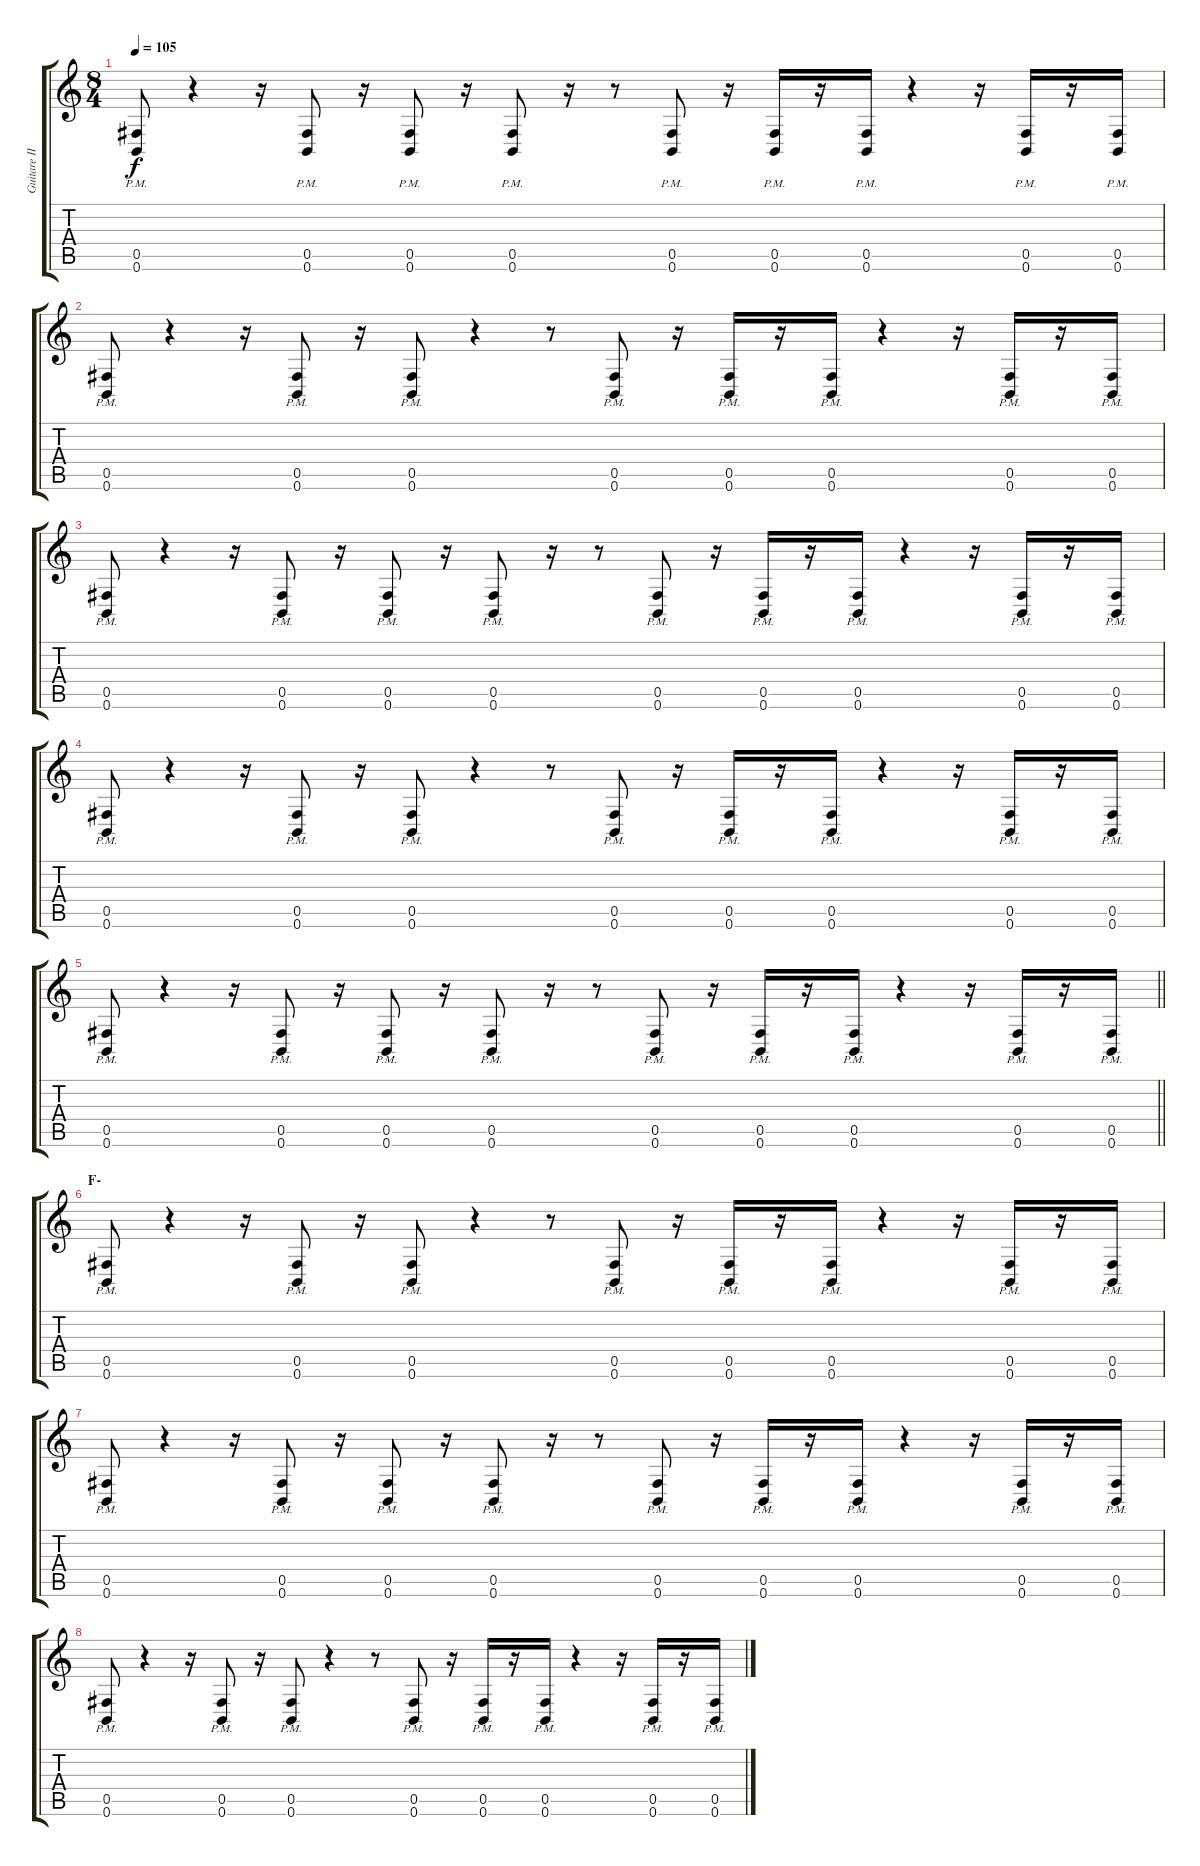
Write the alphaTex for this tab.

\track ("Guitare II" "Guitare II") {instrument distortionguitar}
\staff {score tabs}
\tuning (Db4 Ab3 E3 B2 Gb2 B1) {hide}
\ts (8 4)
\tempo 105
\clef g2
\ks c
(0.5{pm} 0.6{pm}).8{dy f} r.4 r.16 (0.5{pm} 0.6{pm}).8 r.16 (0.5{pm} 0.6{pm}).8 r.16 (0.5{pm} 0.6{pm}).8 r.16 r.8 (0.5{pm} 0.6{pm}).8 r.16 (0.5{pm} 0.6{pm}).16 r.16 (0.5{pm} 0.6{pm}).16 r.4 r.16 (0.5{pm} 0.6{pm}).16 r.16 (0.5{pm} 0.6{pm}).16 |
(0.5{pm} 0.6{pm}).8 r.4 r.16 (0.5{pm} 0.6{pm}).8 r.16 (0.5{pm} 0.6{pm}).8 r.4 r.8 (0.5{pm} 0.6{pm}).8 r.16 (0.5{pm} 0.6{pm}).16 r.16 (0.5{pm} 0.6{pm}).16 r.4 r.16 (0.5{pm} 0.6{pm}).16 r.16 (0.5{pm} 0.6{pm}).16 |
(0.5{pm} 0.6{pm}).8 r.4 r.16 (0.5{pm} 0.6{pm}).8 r.16 (0.5{pm} 0.6{pm}).8 r.16 (0.5{pm} 0.6{pm}).8 r.16 r.8 (0.5{pm} 0.6{pm}).8 r.16 (0.5{pm} 0.6{pm}).16 r.16 (0.5{pm} 0.6{pm}).16 r.4 r.16 (0.5{pm} 0.6{pm}).16 r.16 (0.5{pm} 0.6{pm}).16 |
(0.5{pm} 0.6{pm}).8 r.4 r.16 (0.5{pm} 0.6{pm}).8 r.16 (0.5{pm} 0.6{pm}).8 r.4 r.8 (0.5{pm} 0.6{pm}).8 r.16 (0.5{pm} 0.6{pm}).16 r.16 (0.5{pm} 0.6{pm}).16 r.4 r.16 (0.5{pm} 0.6{pm}).16 r.16 (0.5{pm} 0.6{pm}).16 |
\barLineRight lightlight
(0.5{pm} 0.6{pm}).8 r.4 r.16 (0.5{pm} 0.6{pm}).8 r.16 (0.5{pm} 0.6{pm}).8 r.16 (0.5{pm} 0.6{pm}).8 r.16 r.8 (0.5{pm} 0.6{pm}).8 r.16 (0.5{pm} 0.6{pm}).16 r.16 (0.5{pm} 0.6{pm}).16 r.4 r.16 (0.5{pm} 0.6{pm}).16 r.16 (0.5{pm} 0.6{pm}).16 |
\section ("" "F-")
(0.5{pm} 0.6{pm}).8 r.4 r.16 (0.5{pm} 0.6{pm}).8 r.16 (0.5{pm} 0.6{pm}).8 r.4 r.8 (0.5{pm} 0.6{pm}).8 r.16 (0.5{pm} 0.6{pm}).16 r.16 (0.5{pm} 0.6{pm}).16 r.4 r.16 (0.5{pm} 0.6{pm}).16 r.16 (0.5{pm} 0.6{pm}).16 |
(0.5{pm} 0.6{pm}).8 r.4 r.16 (0.5{pm} 0.6{pm}).8 r.16 (0.5{pm} 0.6{pm}).8 r.16 (0.5{pm} 0.6{pm}).8 r.16 r.8 (0.5{pm} 0.6{pm}).8 r.16 (0.5{pm} 0.6{pm}).16 r.16 (0.5{pm} 0.6{pm}).16 r.4 r.16 (0.5{pm} 0.6{pm}).16 r.16 (0.5{pm} 0.6{pm}).16 |
(0.5{pm} 0.6{pm}).8 r.4 r.16 (0.5{pm} 0.6{pm}).8 r.16 (0.5{pm} 0.6{pm}).8 r.4 r.8 (0.5{pm} 0.6{pm}).8 r.16 (0.5{pm} 0.6{pm}).16 r.16 (0.5{pm} 0.6{pm}).16 r.4 r.16 (0.5{pm} 0.6{pm}).16 r.16 (0.5{pm} 0.6{pm}).16
